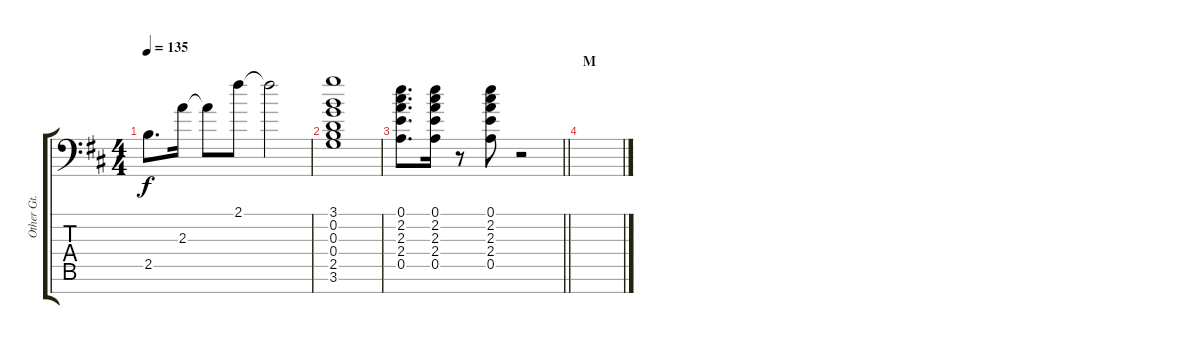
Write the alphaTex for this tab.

\track ("Other Gt." "Other Gt.") {instrument electricguitarclean}
\staff {score tabs}
\tuning (E4 B3 G3 D3 A2 E2 A1) {hide}
\ts (4 4)
\tempo 135
\clef f4
\ks d
2.5.8{d dy f} 2.3.16 2.3{t}.8 2.1.8 2.1{t}.2 |
(3.1 0.2 0.3 0.4 2.5 3.6).1 |
\barLineRight lightlight
(0.1 2.2 2.3 2.4 0.5).8{d} (0.1 2.2 2.3 2.4 0.5).16 r.8 (0.1 2.2 2.3 2.4 0.5).8 r.2 |
\section ("" "M")
